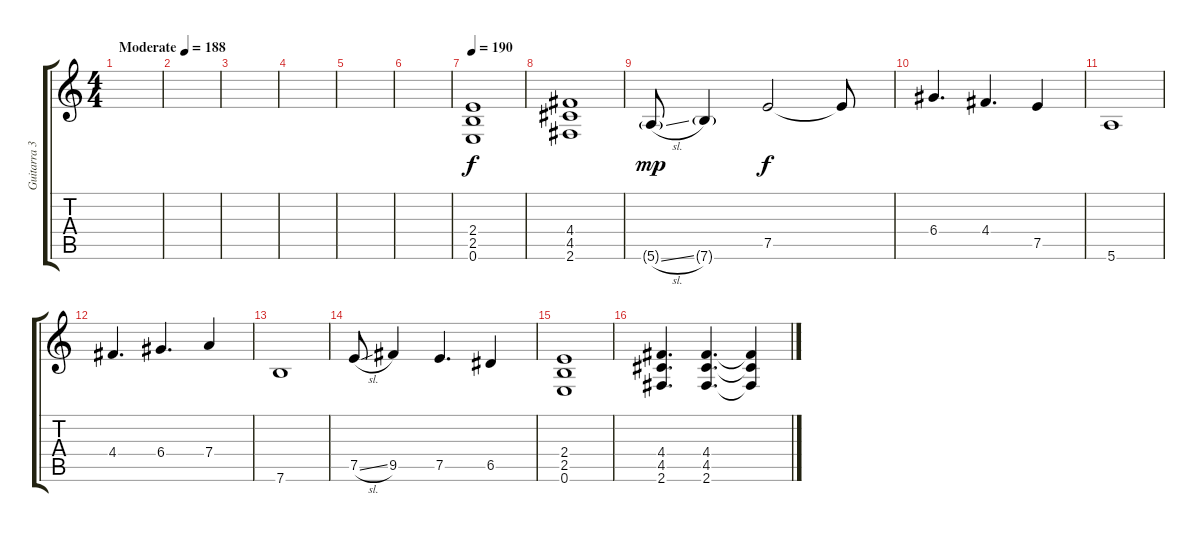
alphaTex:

\track ("Guitarra 3" "Guitarra 3") {instrument overdrivenguitar}
\staff {score tabs}
\tuning (E4 B3 G3 D3 A2 E2) {hide}
\ts (4 4)
\tempo (188 "Moderate")
\clef g2
\ks c
|
|
|
|
|
|
\tempo 190
(2.4 2.5 0.6).1 |
(4.4 4.5 2.6).1 |
5.6{sl g}.8{dy mp} 7.6{g}.4 7.5.2{dy f} 7.5{t}.8 |
6.4.4{d} 4.4.4{d} 7.5.4 |
5.6.1 |
4.4.4{d} 6.4.4{d} 7.4.4 |
7.6.1 |
7.5{sl}.8 9.5.4 7.5.4{d} 6.5.4 |
(2.4 2.5 0.6).1 |
(4.4 4.5 2.6).4{d} (4.4 4.5 2.6).4{d} (4.4{t} 4.5{t} 2.6{t}).4
